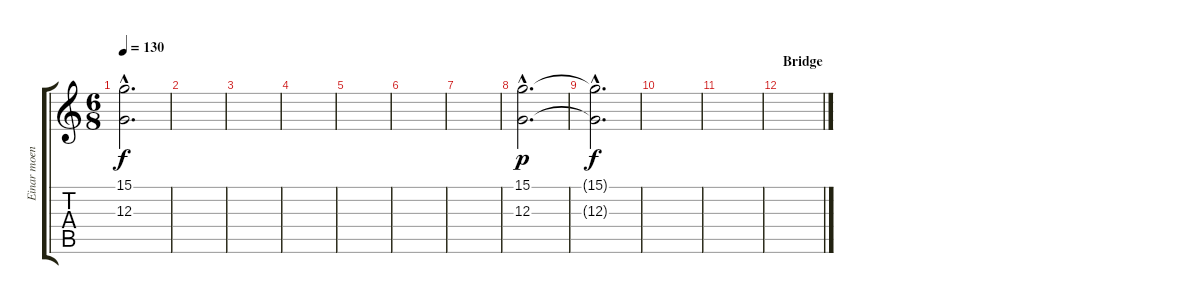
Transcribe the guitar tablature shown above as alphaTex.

\track ("Einar moen" "Einar moen") {instrument choiraahs}
\staff {score tabs}
\tuning (E4 B3 G3 D3 A2 E2) {hide}
\ts (6 8)
\tempo 130
\clef g2
\ks c
(15.1{hac t} 12.3{hac t}).2{d dy f} |
|
|
|
|
|
|
(15.1{hac} 12.3{hac}).2{d dy p} |
(15.1{hac t} 12.3{hac t}).2{d dy f} |
|
|
\section ("" "Bridge")
